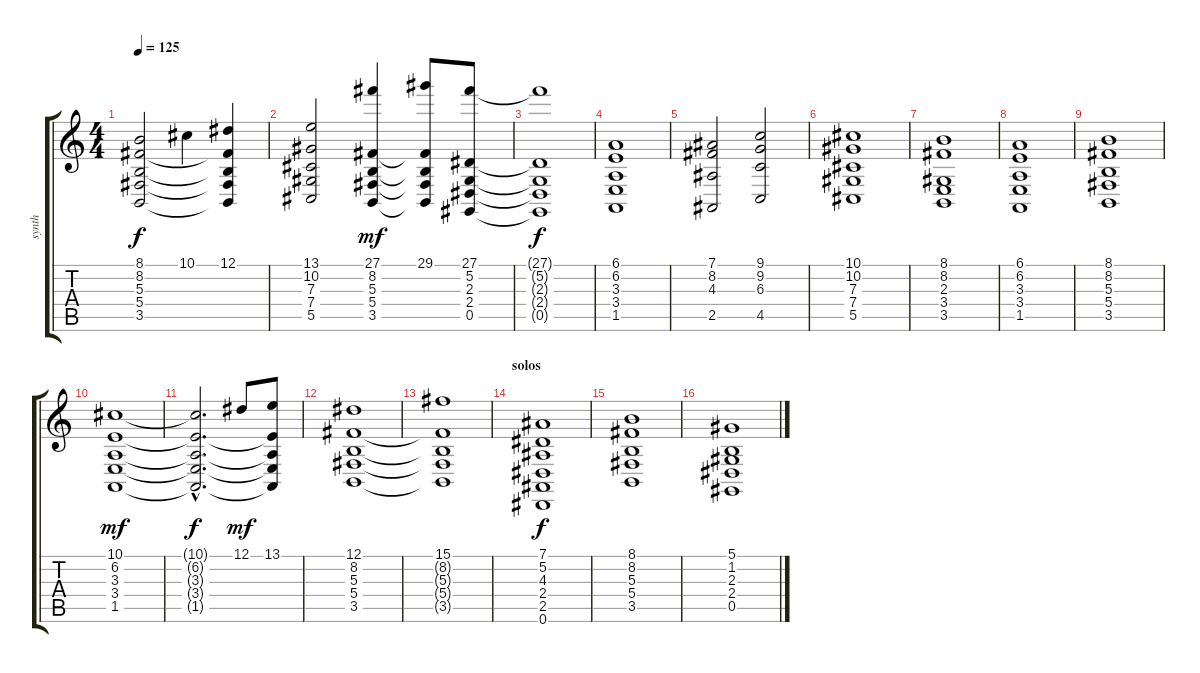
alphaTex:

\track ("synth" "synth") {instrument stringensemble1}
\staff {score tabs}
\tuning (Eb4 Bb3 Gb3 Db3 Ab2 Eb2) {hide}
\ts (4 4)
\tempo 125
\clef g2
\ks c
(8.1 8.2 5.3 5.4 3.5).2{dy f} 10.1.4 (12.1 8.2{t} 5.3{t} 5.4{t} 3.5{t}).4 |
(13.1 10.2 7.3 7.4 5.5).2 (27.1 8.2 5.3 5.4 3.5).4{dy mf} (29.1 8.2{t} 5.3{t} 5.4{t} 3.5{t}).8 (27.1 5.2 2.3 2.4 0.5).8 |
(27.1{t} 5.2{t} 2.3{t} 2.4{t} 0.5{t}).1{dy f} |
(6.1 6.2 3.3 3.4 1.5).1 |
(7.1 8.2 4.3 2.5).2 (9.1 9.2 6.3 4.5).2 |
(10.1 10.2 7.3 7.4 5.5).1 |
(8.1 8.2 2.3 3.4 3.5).1 |
(6.1 6.2 3.3 3.4 1.5).1 |
(8.1 8.2 5.3 5.4 3.5).1 |
(10.1 6.2 3.3 3.4 1.5).1{dy mf} |
(10.1{hac t} 6.2{hac t} 3.3{hac t} 3.4{hac t} 1.5{hac t}).2{d dy f} 12.1.8{dy mf} (13.1 6.2{t} 3.3{t} 3.4{t} 1.5{t}).8 |
(12.1 8.2 5.3 5.4 3.5).1 |
(15.1 8.2{t} 5.3{t} 5.4{t} 3.5{t}).1 |
\section ("" "solos")
(7.1 5.2 4.3 2.4 2.5 0.6).1{dy f} |
(8.1 8.2 5.3 5.4 3.5).1 |
(5.1 1.2 2.3 2.4 0.5).1
